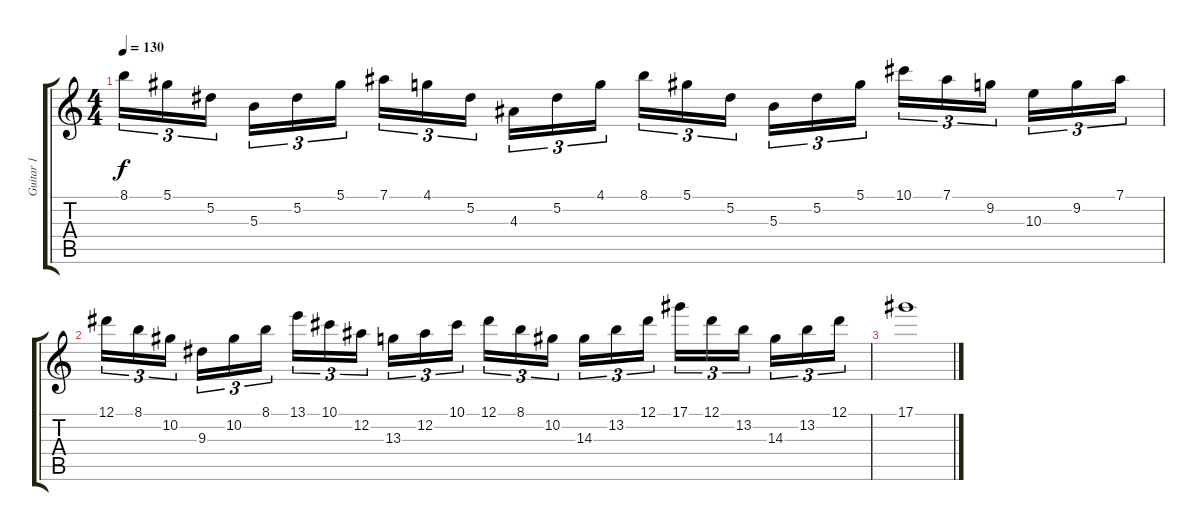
\track ("Guitar 1" "Guitar 1") {instrument overdrivenguitar}
\staff {score tabs}
\tuning (Eb4 Bb3 Gb3 Db3 Ab2 Eb2) {hide}
\ts (4 4)
\tempo 130
\clef g2
\ks c
8.1.16{tu (3 2) dy f} 5.1.16{tu (3 2)} 5.2.16{tu (3 2) beam splitsecondary} 5.3.16{tu (3 2)} 5.2.16{tu (3 2)} 5.1.16{tu (3 2)} 7.1.16{tu (3 2)} 4.1.16{tu (3 2)} 5.2.16{tu (3 2) beam splitsecondary} 4.3.16{tu (3 2)} 5.2.16{tu (3 2)} 4.1.16{tu (3 2)} 8.1.16{tu (3 2)} 5.1.16{tu (3 2)} 5.2.16{tu (3 2) beam splitsecondary} 5.3.16{tu (3 2)} 5.2.16{tu (3 2)} 5.1.16{tu (3 2)} 10.1.16{tu (3 2)} 7.1.16{tu (3 2)} 9.2.16{tu (3 2) beam splitsecondary} 10.3.16{tu (3 2)} 9.2.16{tu (3 2)} 7.1.16{tu (3 2)} |
12.1.16{tu (3 2)} 8.1.16{tu (3 2)} 10.2.16{tu (3 2) beam splitsecondary} 9.3.16{tu (3 2)} 10.2.16{tu (3 2)} 8.1.16{tu (3 2)} 13.1.16{tu (3 2)} 10.1.16{tu (3 2)} 12.2.16{tu (3 2) beam splitsecondary} 13.3.16{tu (3 2)} 12.2.16{tu (3 2)} 10.1.16{tu (3 2)} 12.1.16{tu (3 2)} 8.1.16{tu (3 2)} 10.2.16{tu (3 2) beam splitsecondary} 14.3.16{tu (3 2)} 13.2.16{tu (3 2)} 12.1.16{tu (3 2)} 17.1.16{tu (3 2)} 12.1.16{tu (3 2)} 13.2.16{tu (3 2) beam splitsecondary} 14.3.16{tu (3 2)} 13.2.16{tu (3 2)} 12.1.16{tu (3 2)} |
17.1.1
